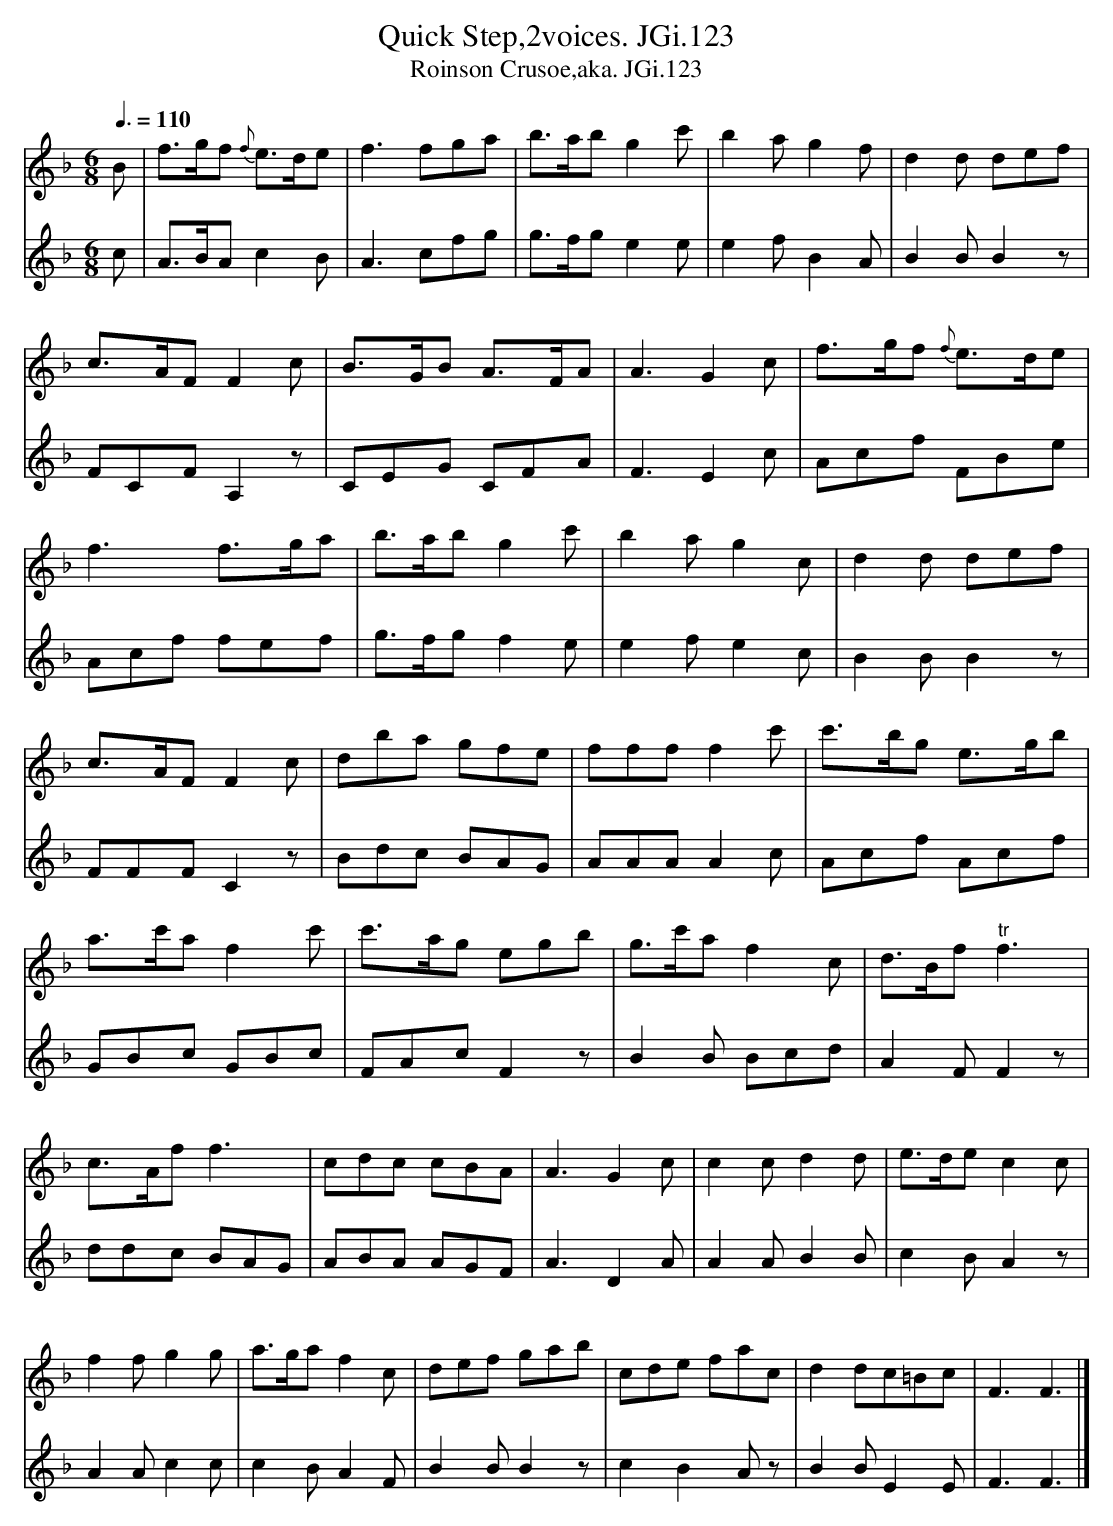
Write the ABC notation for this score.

X:1
T:Quick Step,2voices. JGi.123
T:Roinson Crusoe,aka. JGi.123
M:6/8
L:1/8
Q:3/8=110
K:F
[V:1]B|f>gf {f}e>de|f3fga|b>abg2c'|b2ag2f|d2d def|
[V:2]c|A>BAc2B|A3cfg|g>fge2e|e2fB2A|B2BB2z|
[V:1]c>AFF2c|B>GB A>FA|A3G2c|f>gf {f}e>de|
[V:2]FCFA,2z|CEG CFA|F3E2c|Acf FBe|Acf fef|
[V:1]f3f>ga|b>abg2c'|b2ag2c|d2d def|
[V:2]g>fgf2e|e2fe2c|B2BB2z|FFFC2z|Bdc BAG|
[V:1]c>AFF2c|dba gfe|ffff2c'|c'>bg e>gb|
[V:2]AAAA2c|Acf Acf|GBc GBc|FAcF2z|B2B Bcd|
[V:1]a>c'a f2c'|c'>ag egb|g>c'a f2c|d>Bf"tr"f3|
[V:2]A2FF2z|ddc BAG|ABA AGF|A3D2A|A2AB2B|
[V:1]c>Aff3|cdc cBA|A3G2c|c2cd2d|e>de c2c|
[V:1]f2fg2g|a>ga f2c|def gab|cde fac|d2dc=Bc|F3F3|]
[V:2]c2BA2z|A2Ac2c|c2BA2F|B2BB2z|c2B2Az|B2BE2E|F3F3|]
